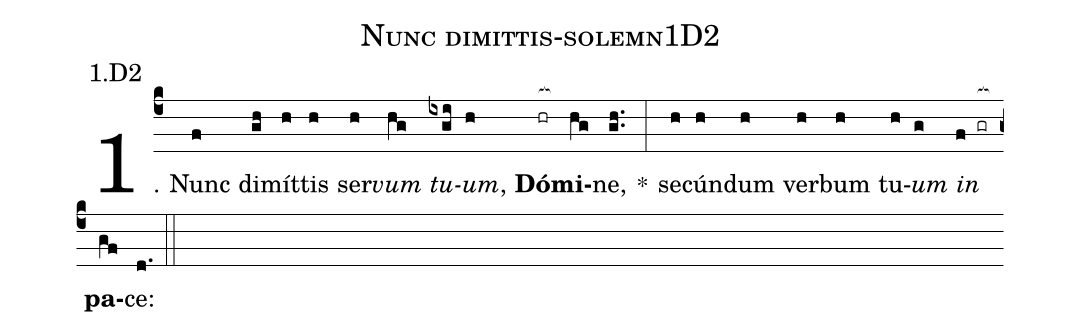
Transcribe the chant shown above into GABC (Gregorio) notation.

name: Nunc dimittis-solemn1D2;
annotation: 1.D2;
%%
(c4)1. Nunc(f) di(gh)mít(h)tis(h) ser(h)<i>vum</i>(hg) <i>tu</i>(ixgi)<i>um</i>,(h) <b>Dó</b>(hr[ocb:1{])<b>mi</b>(hg[ocb:0}])ne,(gh..) *(:) se(h)cún(h)dum(h) ver(h)bum(h) tu(h)<i>um</i>(g) <i>in</i>(f gr[ocb:1{]) <b>pa</b>(gf[ocb:0}])ce:(d.) (::)
